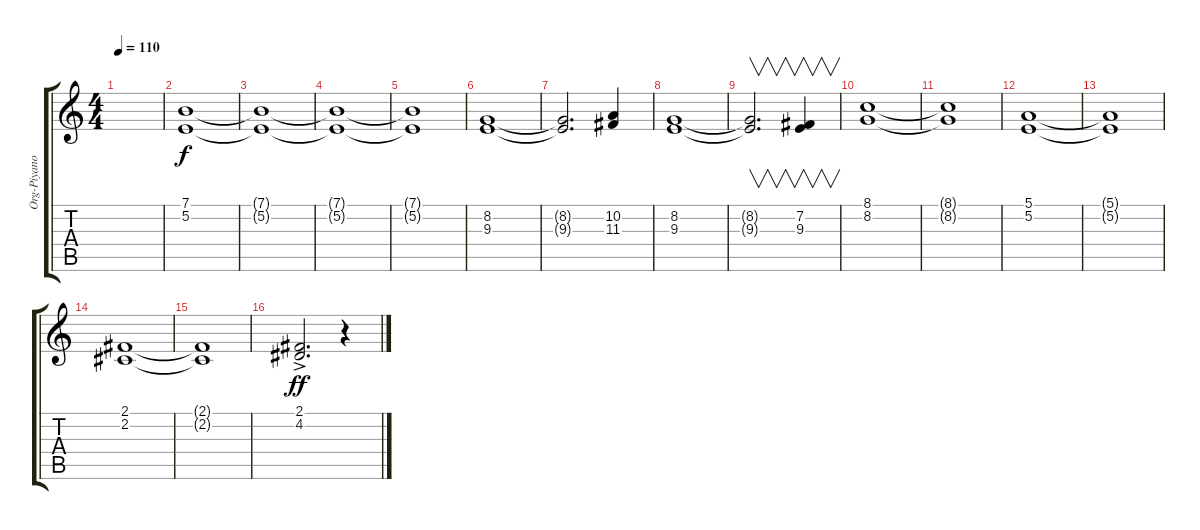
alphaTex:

\track ("Org-Piyano" "Org-Piyano") {instrument rockorgan}
\staff {score tabs}
\tuning (E4 B3 G3 D3 A2 E2) {hide}
\ts (4 4)
\tempo 110
\clef g2
\ks c
|
(7.1 5.2).1 |
(7.1{t} 5.2{t}).1 |
(7.1{t} 5.2{t}).1 |
(7.1{t} 5.2{t}).1 |
(8.2 9.3).1 |
(8.2{t} 9.3{t}).2{d} (10.2 11.3).4 |
(8.2 9.3).1 |
(8.2{t} 9.3{t}).2{v d} (7.2 9.3).4{v} |
(8.1 8.2).1 |
(8.1{t} 8.2{t}).1 |
(5.1 5.2).1 |
(5.1{t} 5.2{t}).1 |
(2.1 2.2).1 |
(2.1{t} 2.2{t}).1 |
(2.1 4.2{ac}).2{d dy ff} r.4
